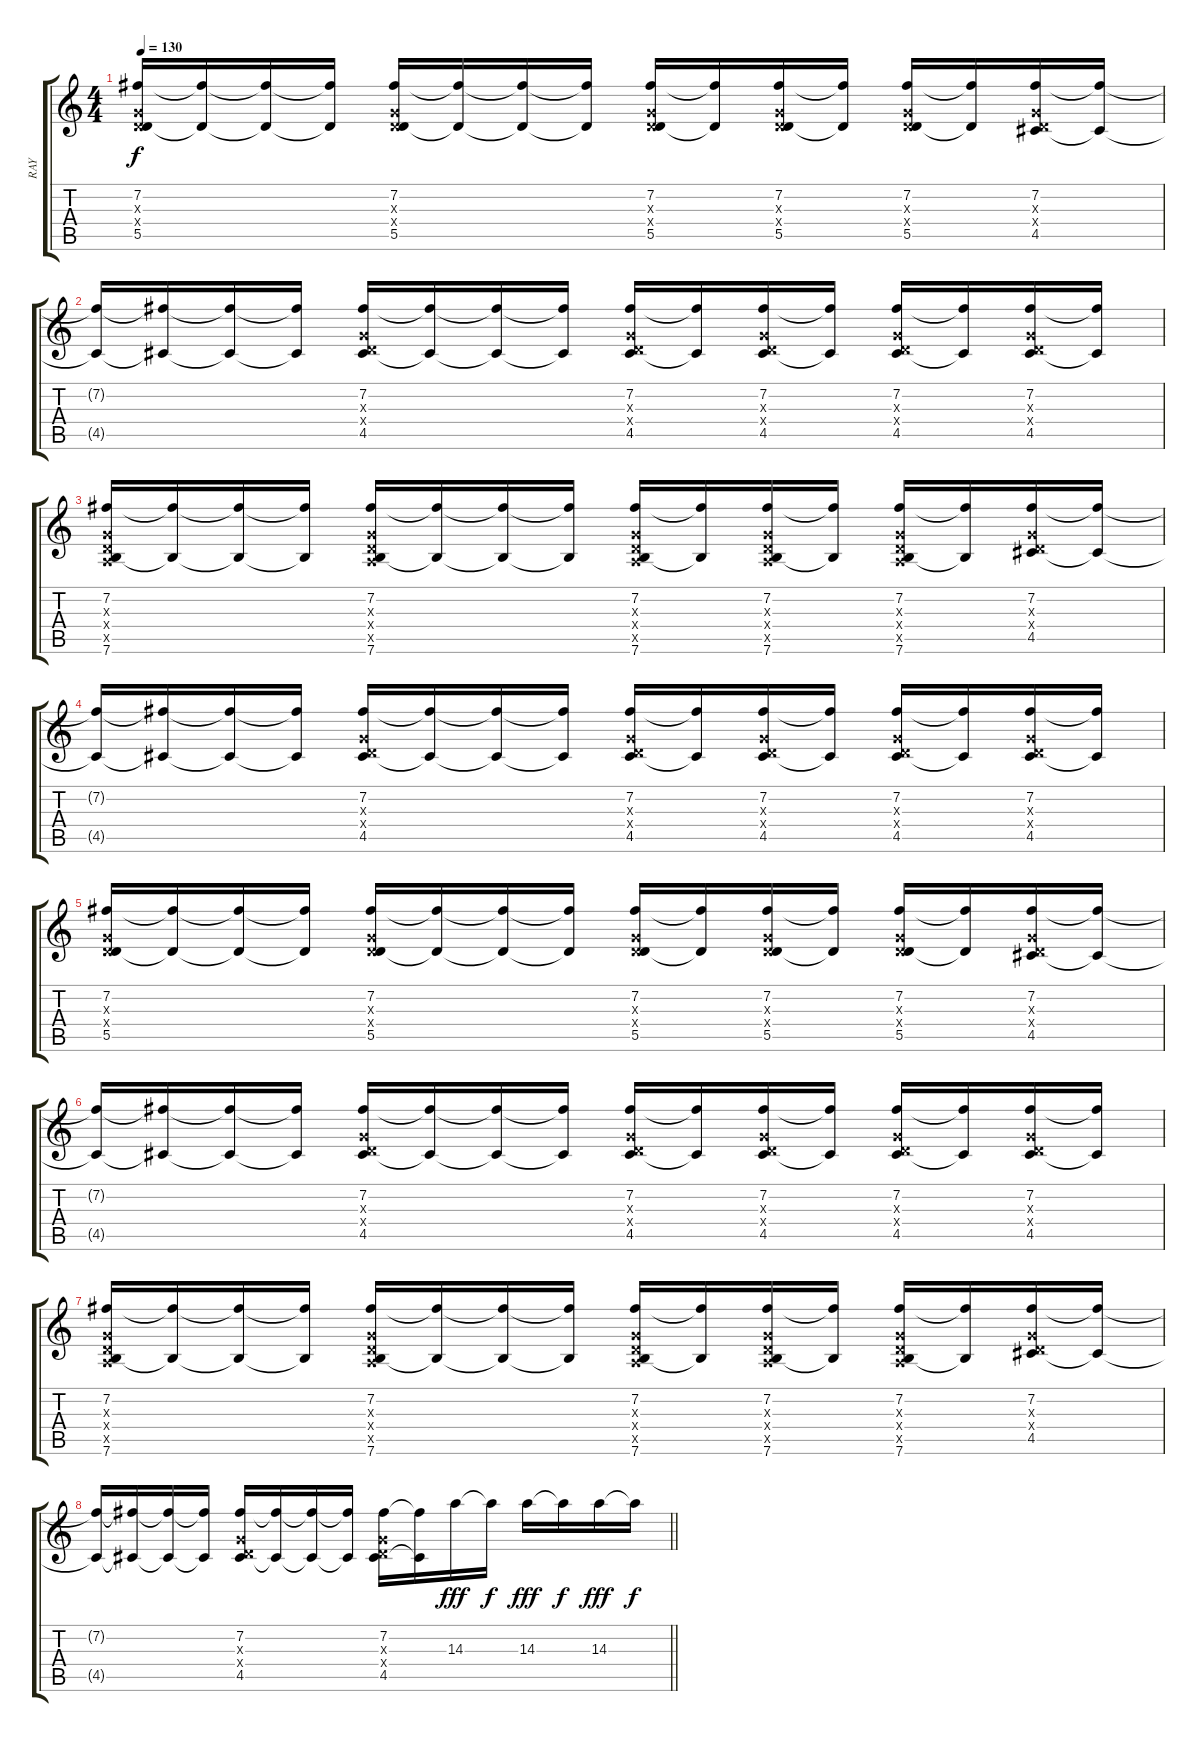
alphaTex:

\track ("RAY" "RAY") {instrument acousticguitarsteel}
\staff {score tabs}
\tuning (E4 B3 G3 D3 A2 E2) {hide}
\ts (4 4)
\tempo 130
\clef g2
\ks c
(7.2 0.3{x} 0.4{x} 5.5).16{dy f} (7.2{t} 5.5{t}).16 (7.2{t} 5.5{t}).16 (7.2{t} 5.5{t}).16 (7.2 0.3{x} 0.4{x} 5.5).16 (7.2{t} 5.5{t}).16 (7.2{t} 5.5{t}).16 (7.2{t} 5.5{t}).16 (7.2 0.3{x} 0.4{x} 5.5).16 (7.2{t} 5.5{t}).16 (7.2 0.3{x} 0.4{x} 5.5).16 (7.2{t} 5.5{t}).16 (7.2 0.3{x} 0.4{x} 5.5).16 (7.2{t} 5.5{t}).16 (7.2 0.3{x} 0.4{x} 4.5).16 (7.2{t} 4.5{t}).16 |
(7.2{t} 4.5{t}).16 (7.2{t} 4.5{t}).16 (7.2{t} 4.5{t}).16 (7.2{t} 4.5{t}).16 (7.2 0.3{x} 0.4{x} 4.5).16 (7.2{t} 4.5{t}).16 (7.2{t} 4.5{t}).16 (7.2{t} 4.5{t}).16 (7.2 0.3{x} 0.4{x} 4.5).16 (7.2{t} 4.5{t}).16 (7.2 0.3{x} 0.4{x} 4.5).16 (7.2{t} 4.5{t}).16 (7.2 0.3{x} 0.4{x} 4.5).16 (7.2{t} 4.5{t}).16 (7.2 0.3{x} 0.4{x} 4.5).16 (7.2{t} 4.5{t}).16 |
(7.2 0.3{x} 0.4{x} 0.5{x} 7.6).16 (7.2{t} 7.6{t}).16 (7.2{t} 7.6{t}).16 (7.2{t} 7.6{t}).16 (7.2 0.3{x} 0.4{x} 0.5{x} 7.6).16 (7.2{t} 7.6{t}).16 (7.2{t} 7.6{t}).16 (7.2{t} 7.6{t}).16 (7.2 0.3{x} 0.4{x} 0.5{x} 7.6).16 (7.2{t} 7.6{t}).16 (7.2 0.3{x} 0.4{x} 0.5{x} 7.6).16 (7.2{t} 7.6{t}).16 (7.2 0.3{x} 0.4{x} 0.5{x} 7.6).16 (7.2{t} 7.6{t}).16 (7.2 0.3{x} 0.4{x} 4.5).16 (7.2{t} 4.5{t}).16 |
(7.2{t} 4.5{t}).16 (7.2{t} 4.5{t}).16 (7.2{t} 4.5{t}).16 (7.2{t} 4.5{t}).16 (7.2 0.3{x} 0.4{x} 4.5).16 (7.2{t} 4.5{t}).16 (7.2{t} 4.5{t}).16 (7.2{t} 4.5{t}).16 (7.2 0.3{x} 0.4{x} 4.5).16 (7.2{t} 4.5{t}).16 (7.2 0.3{x} 0.4{x} 4.5).16 (7.2{t} 4.5{t}).16 (7.2 0.3{x} 0.4{x} 4.5).16 (7.2{t} 4.5{t}).16 (7.2 0.3{x} 0.4{x} 4.5).16 (7.2{t} 4.5{t}).16 |
(7.2 0.3{x} 0.4{x} 5.5).16 (7.2{t} 5.5{t}).16 (7.2{t} 5.5{t}).16 (7.2{t} 5.5{t}).16 (7.2 0.3{x} 0.4{x} 5.5).16 (7.2{t} 5.5{t}).16 (7.2{t} 5.5{t}).16 (7.2{t} 5.5{t}).16 (7.2 0.3{x} 0.4{x} 5.5).16 (7.2{t} 5.5{t}).16 (7.2 0.3{x} 0.4{x} 5.5).16 (7.2{t} 5.5{t}).16 (7.2 0.3{x} 0.4{x} 5.5).16 (7.2{t} 5.5{t}).16 (7.2 0.3{x} 0.4{x} 4.5).16 (7.2{t} 4.5{t}).16 |
(7.2{t} 4.5{t}).16 (7.2{t} 4.5{t}).16 (7.2{t} 4.5{t}).16 (7.2{t} 4.5{t}).16 (7.2 0.3{x} 0.4{x} 4.5).16 (7.2{t} 4.5{t}).16 (7.2{t} 4.5{t}).16 (7.2{t} 4.5{t}).16 (7.2 0.3{x} 0.4{x} 4.5).16 (7.2{t} 4.5{t}).16 (7.2 0.3{x} 0.4{x} 4.5).16 (7.2{t} 4.5{t}).16 (7.2 0.3{x} 0.4{x} 4.5).16 (7.2{t} 4.5{t}).16 (7.2 0.3{x} 0.4{x} 4.5).16 (7.2{t} 4.5{t}).16 |
(7.2 0.3{x} 0.4{x} 0.5{x} 7.6).16 (7.2{t} 7.6{t}).16 (7.2{t} 7.6{t}).16 (7.2{t} 7.6{t}).16 (7.2 0.3{x} 0.4{x} 0.5{x} 7.6).16 (7.2{t} 7.6{t}).16 (7.2{t} 7.6{t}).16 (7.2{t} 7.6{t}).16 (7.2 0.3{x} 0.4{x} 0.5{x} 7.6).16 (7.2{t} 7.6{t}).16 (7.2 0.3{x} 0.4{x} 0.5{x} 7.6).16 (7.2{t} 7.6{t}).16 (7.2 0.3{x} 0.4{x} 0.5{x} 7.6).16 (7.2{t} 7.6{t}).16 (7.2 0.3{x} 0.4{x} 4.5).16 (7.2{t} 4.5{t}).16 |
\barLineRight lightlight
(7.2{t} 4.5{t}).16 (7.2{t} 4.5{t}).16 (7.2{t} 4.5{t}).16 (7.2{t} 4.5{t}).16 (7.2 0.3{x} 0.4{x} 4.5).16 (7.2{t} 4.5{t}).16 (7.2{t} 4.5{t}).16 (7.2{t} 4.5{t}).16 (7.2 0.3{x} 0.4{x} 4.5).16 (7.2{t} 4.5{t}).16 14.3.16{dy fff} 14.3{t}.16{dy f} 14.3.16{dy fff} 14.3{t}.16{dy f} 14.3.16{dy fff} 14.3{t}.16{dy f}
